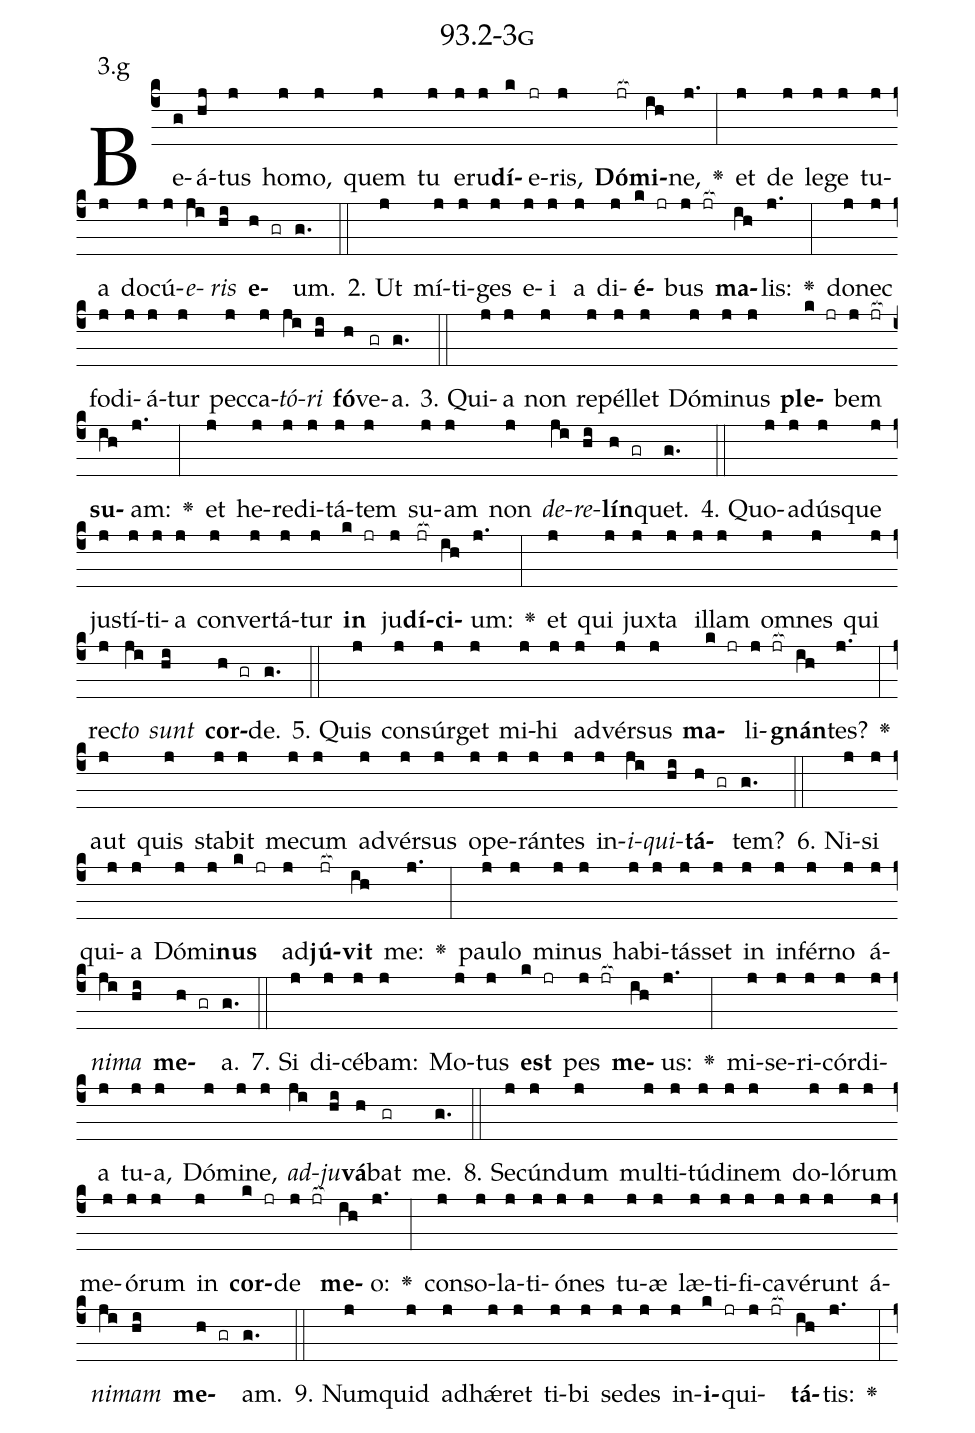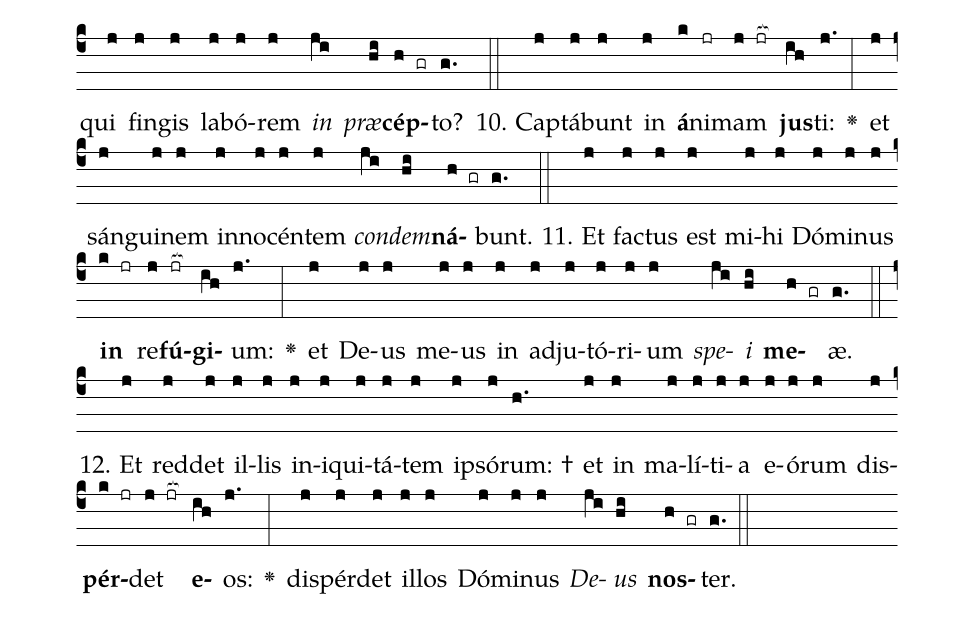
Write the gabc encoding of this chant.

name: 93.2-3g;
annotation: 3.g;
%%
(c4)Be(g)á(hj)tus(j) ho(j)mo,(j) quem(j) tu(j) e(j)ru(j)<b>dí</b>(k)e(jr)ris,(j) <b>Dó</b>(jr[ocb:1{])<b>mi</b>(ih[ocb:0}])ne,(j.) <v>\greheightstar</v>(:) et(j) de(j) le(j)ge(j) tu(j)a(j) do(j)cú(j)<i>e</i>(ji)<i>ris</i>(hi) <b>e</b>(h gr)um.(g.) (::)
2. Ut(j) mí(j)ti(j)ges(j) e(j)i(j) a(j) di(j)<b>é</b>(k jr)bus(j jr[ocb:1{]) <b>ma</b>(ih[ocb:0}])lis:(j.) <v>\greheightstar</v>(:) do(j)nec(j) fo(j)di(j)á(j)tur(j) pec(j)ca(j)<i>tó</i>(ji)<i>ri</i>(hi) <b>fó</b>(h)ve(gr)a.(g.) (::)
3. Qui(j)a(j) non(j) re(j)pél(j)let(j) Dó(j)mi(j)nus(j) <b>ple</b>(k jr)bem(j jr[ocb:1{]) <b>su</b>(ih[ocb:0}])am:(j.) <v>\greheightstar</v>(:) et(j) he(j)re(j)di(j)tá(j)tem(j) su(j)am(j) non(j) <i>de</i>(ji)<i>re</i>(hi)<b>lín</b>(h gr)quet.(g.) (::)
4. Quo(j)ad(j)ús(j)que(j) jus(j)tí(j)ti(j)a(j) con(j)ver(j)tá(j)tur(j) <b>in</b>(k jr) ju(j)<b>dí</b>(jr[ocb:1{])<b>ci</b>(ih[ocb:0}])um:(j.) <v>\greheightstar</v>(:) et(j) qui(j) jux(j)ta(j) il(j)lam(j) om(j)nes(j) qui(j) rec(j)<i>to</i>(ji) <i>sunt</i>(hi) <b>cor</b>(h gr)de.(g.) (::)
5. Quis(j) con(j)súr(j)get(j) mi(j)hi(j) ad(j)vér(j)sus(j) <b>ma</b>(k jr)li(j jr[ocb:1{])<b>gnán</b>(ih[ocb:0}])tes?(j.) <v>\greheightstar</v>(:) aut(j) quis(j) sta(j)bit(j) me(j)cum(j) ad(j)vér(j)sus(j) o(j)pe(j)rán(j)tes(j) in(j)<i>i</i>(ji)<i>qui</i>(hi)<b>tá</b>(h gr)tem?(g.) (::)
6. Ni(j)si(j) qui(j)a(j) Dó(j)mi(j)<b>nus</b>(k jr) ad(j)<b>jú</b>(jr[ocb:1{])<b>vit</b>(ih[ocb:0}]) me:(j.) <v>\greheightstar</v>(:) pau(j)lo(j) mi(j)nus(j) ha(j)bi(j)tás(j)set(j) in(j) in(j)fér(j)no(j) á(j)<i>ni</i>(ji)<i>ma</i>(hi) <b>me</b>(h gr)a.(g.) (::)
7. Si(j) di(j)cé(j)bam:(j) Mo(j)tus(j) <b>est</b>(k jr) pes(j jr[ocb:1{]) <b>me</b>(ih[ocb:0}])us:(j.) <v>\greheightstar</v>(:) mi(j)se(j)ri(j)cór(j)di(j)a(j) tu(j)a,(j) Dó(j)mi(j)ne,(j) <i>ad</i>(ji)<i>ju</i>(hi)<b>vá</b>(h)bat(gr) me.(g.) (::)
8. Se(j)cún(j)dum(j) mul(j)ti(j)tú(j)di(j)nem(j) do(j)ló(j)rum(j) me(j)ó(j)rum(j) in(j) <b>cor</b>(k jr)de(j jr[ocb:1{]) <b>me</b>(ih[ocb:0}])o:(j.) <v>\greheightstar</v>(:) con(j)so(j)la(j)ti(j)ó(j)nes(j) tu(j)æ(j) læ(j)ti(j)fi(j)ca(j)vé(j)runt(j) á(j)<i>ni</i>(ji)<i>mam</i>(hi) <b>me</b>(h gr)am.(g.) (::)
9. Num(j)quid(j) ad(j)hǽ(j)ret(j) ti(j)bi(j) se(j)des(j) in(j)<b>i</b>(k jr)qui(j jr[ocb:1{])<b>tá</b>(ih[ocb:0}])tis:(j.) <v>\greheightstar</v>(:) qui(j) fin(j)gis(j) la(j)bó(j)rem(j) <i>in</i>(ji) <i>præ</i>(hi)<b>cép</b>(h gr)to?(g.) (::)
10. Cap(j)tá(j)bunt(j) in(j) <b>á</b>(k)ni(jr)mam(j jr[ocb:1{]) <b>jus</b>(ih[ocb:0}])ti:(j.) <v>\greheightstar</v>(:) et(j) sán(j)gui(j)nem(j) in(j)no(j)cén(j)tem(j) <i>con</i>(ji)<i>dem</i>(hi)<b>ná</b>(h gr)bunt.(g.) (::)
11. Et(j) fac(j)tus(j) est(j) mi(j)hi(j) Dó(j)mi(j)nus(j) <b>in</b>(k jr) re(j)<b>fú</b>(jr[ocb:1{])<b>gi</b>(ih[ocb:0}])um:(j.) <v>\greheightstar</v>(:) et(j) De(j)us(j) me(j)us(j) in(j) ad(j)ju(j)tó(j)ri(j)um(j) <i>spe</i>(ji)<i>i</i>(hi) <b>me</b>(h gr)æ.(g.) (::)
12. Et(j) red(j)det(j) il(j)lis(j) in(j)i(j)qui(j)tá(j)tem(j) ip(j)só(j)rum: †(h.) et(j) in(j) ma(j)lí(j)ti(j)a(j) e(j)ó(j)rum(j) dis(j)<b>pér</b>(k jr)det(j jr[ocb:1{]) <b>e</b>(ih[ocb:0}])os:(j.) <v>\greheightstar</v>(:) dis(j)pér(j)det(j) il(j)los(j) Dó(j)mi(j)nus(j) <i>De</i>(ji)<i>us</i>(hi) <b>nos</b>(h gr)ter.(g.) (::)
